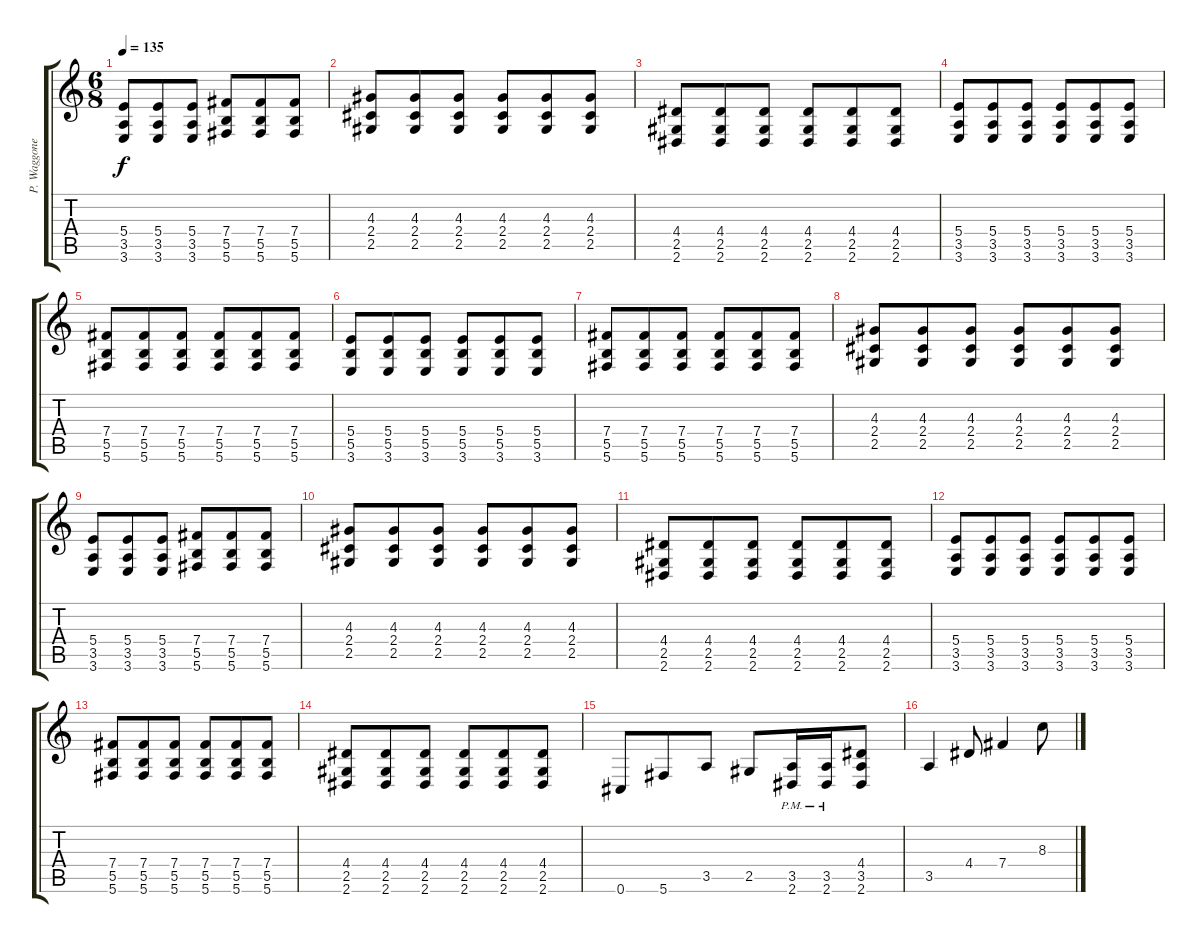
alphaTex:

\track ("P. Waggoner Gtr." "P. Waggone") {instrument distortionguitar}
\staff {score tabs}
\tuning (Db4 Ab3 E3 B2 Gb2 Db2) {hide}
\ts (6 8)
\tempo 135
\clef g2
\ks c
(5.4 3.5 3.6).8{dy f} (5.4 3.5 3.6).8 (5.4 3.5 3.6).8 (7.4 5.5 5.6).8 (7.4 5.5 5.6).8 (7.4 5.5 5.6).8 |
(4.3 2.4 2.5).8 (4.3 2.4 2.5).8 (4.3 2.4 2.5).8 (4.3 2.4 2.5).8 (4.3 2.4 2.5).8 (4.3 2.4 2.5).8 |
(4.4 2.5 2.6).8 (4.4 2.5 2.6).8 (4.4 2.5 2.6).8 (4.4 2.5 2.6).8 (4.4 2.5 2.6).8 (4.4 2.5 2.6).8 |
(5.4 3.5 3.6).8 (5.4 3.5 3.6).8 (5.4 3.5 3.6).8 (5.4 3.5 3.6).8 (5.4 3.5 3.6).8 (5.4 3.5 3.6).8 |
(7.4 5.5 5.6).8 (7.4 5.5 5.6).8 (7.4 5.5 5.6).8 (7.4 5.5 5.6).8 (7.4 5.5 5.6).8 (7.4 5.5 5.6).8 |
(5.4 5.5 3.6).8 (5.4 5.5 3.6).8 (5.4 5.5 3.6).8 (5.4 5.5 3.6).8 (5.4 5.5 3.6).8 (5.4 5.5 3.6).8 |
(7.4 5.5 5.6).8 (7.4 5.5 5.6).8 (7.4 5.5 5.6).8 (7.4 5.5 5.6).8 (7.4 5.5 5.6).8 (7.4 5.5 5.6).8 |
(4.3 2.4 2.5).8 (4.3 2.4 2.5).8 (4.3 2.4 2.5).8 (4.3 2.4 2.5).8 (4.3 2.4 2.5).8 (4.3 2.4 2.5).8 |
(5.4 3.5 3.6).8 (5.4 3.5 3.6).8 (5.4 3.5 3.6).8 (7.4 5.5 5.6).8 (7.4 5.5 5.6).8 (7.4 5.5 5.6).8 |
(4.3 2.4 2.5).8 (4.3 2.4 2.5).8 (4.3 2.4 2.5).8 (4.3 2.4 2.5).8 (4.3 2.4 2.5).8 (4.3 2.4 2.5).8 |
(4.4 2.5 2.6).8 (4.4 2.5 2.6).8 (4.4 2.5 2.6).8 (4.4 2.5 2.6).8 (4.4 2.5 2.6).8 (4.4 2.5 2.6).8 |
(5.4 3.5 3.6).8 (5.4 3.5 3.6).8 (5.4 3.5 3.6).8 (5.4 3.5 3.6).8 (5.4 3.5 3.6).8 (5.4 3.5 3.6).8 |
(7.4 5.5 5.6).8 (7.4 5.5 5.6).8 (7.4 5.5 5.6).8 (7.4 5.5 5.6).8 (7.4 5.5 5.6).8 (7.4 5.5 5.6).8 |
(4.4 2.5 2.6).8 (4.4 2.5 2.6).8 (4.4 2.5 2.6).8 (4.4 2.5 2.6).8 (4.4 2.5 2.6).8 (4.4 2.5 2.6).8 |
0.6.8 5.6.8 3.5.8 2.5.8 (3.5{pm} 2.6{pm}).16 (3.5{pm} 2.6{pm}).16 (4.4 3.5 2.6).8 |
3.5.4 4.4.8 7.4.4 8.3.8
